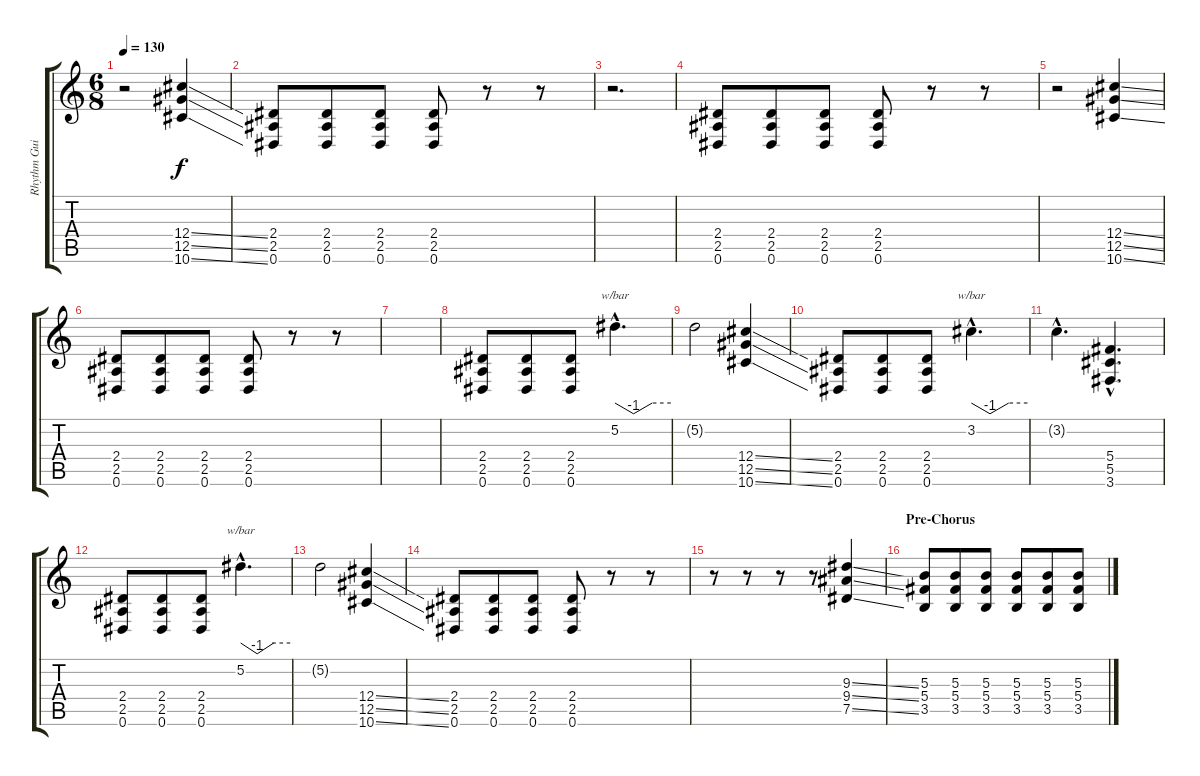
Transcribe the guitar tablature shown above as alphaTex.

\track ("Rhythm Guitar" "Rhythm Gui") {instrument overdrivenguitar}
\staff {score tabs}
\tuning (Eb4 Bb3 Gb3 Db3 Ab2 Eb2) {hide}
\ts (6 8)
\tempo 130
\clef g2
\ks c
r.2{dy f} (12.4{ss} 12.5{ss} 10.6{ss}).4 |
(2.4 2.5 0.6).8 (2.4 2.5 0.6).8 (2.4 2.5 0.6).8 (2.4 2.5 0.6).8 r.8 r.8 |
r.2{d} |
(2.4 2.5 0.6).8 (2.4 2.5 0.6).8 (2.4 2.5 0.6).8 (2.4 2.5 0.6).8 r.8 r.8 |
r.2 (12.4{ss} 12.5{ss} 10.6{ss}).4 |
(2.4 2.5 0.6).8 (2.4 2.5 0.6).8 (2.4 2.5 0.6).8 (2.4 2.5 0.6).8 r.8 r.8 |
|
(2.4 2.5 0.6).8 (2.4 2.5 0.6).8 (2.4 2.5 0.6).8 5.2{hac}.4{d tbe (custom default 0 0 20 -4 40 0 60 0)} |
5.2{t}.2 (12.4{ss} 12.5{ss} 10.6{ss}).4 |
(2.4 2.5 0.6).8 (2.4 2.5 0.6).8 (2.4 2.5 0.6).8 3.2{hac}.4{d tbe (custom default 0 0 20 -4 40 0 60 0)} |
3.2{hac t}.4{d} (5.4{hac} 5.5{hac} 3.6{hac}).4{d} |
(2.4 2.5 0.6).8 (2.4 2.5 0.6).8 (2.4 2.5 0.6).8 5.2{hac}.4{d tbe (custom default 0 0 20 -4 40 0 60 0)} |
5.2{t}.2 (12.4{ss} 12.5{ss} 10.6{ss}).4 |
(2.4 2.5 0.6).8 (2.4 2.5 0.6).8 (2.4 2.5 0.6).8 (2.4 2.5 0.6).8 r.8 r.8 |
r.8 r.8 r.8 r.8 (9.3{ss} 9.4{ss} 7.5{ss}).4 |
\section ("" "Pre-Chorus")
(5.3 5.4 3.5).8 (5.3 5.4 3.5).8 (5.3 5.4 3.5).8 (5.3 5.4 3.5).8 (5.3 5.4 3.5).8 (5.3 5.4 3.5).8
